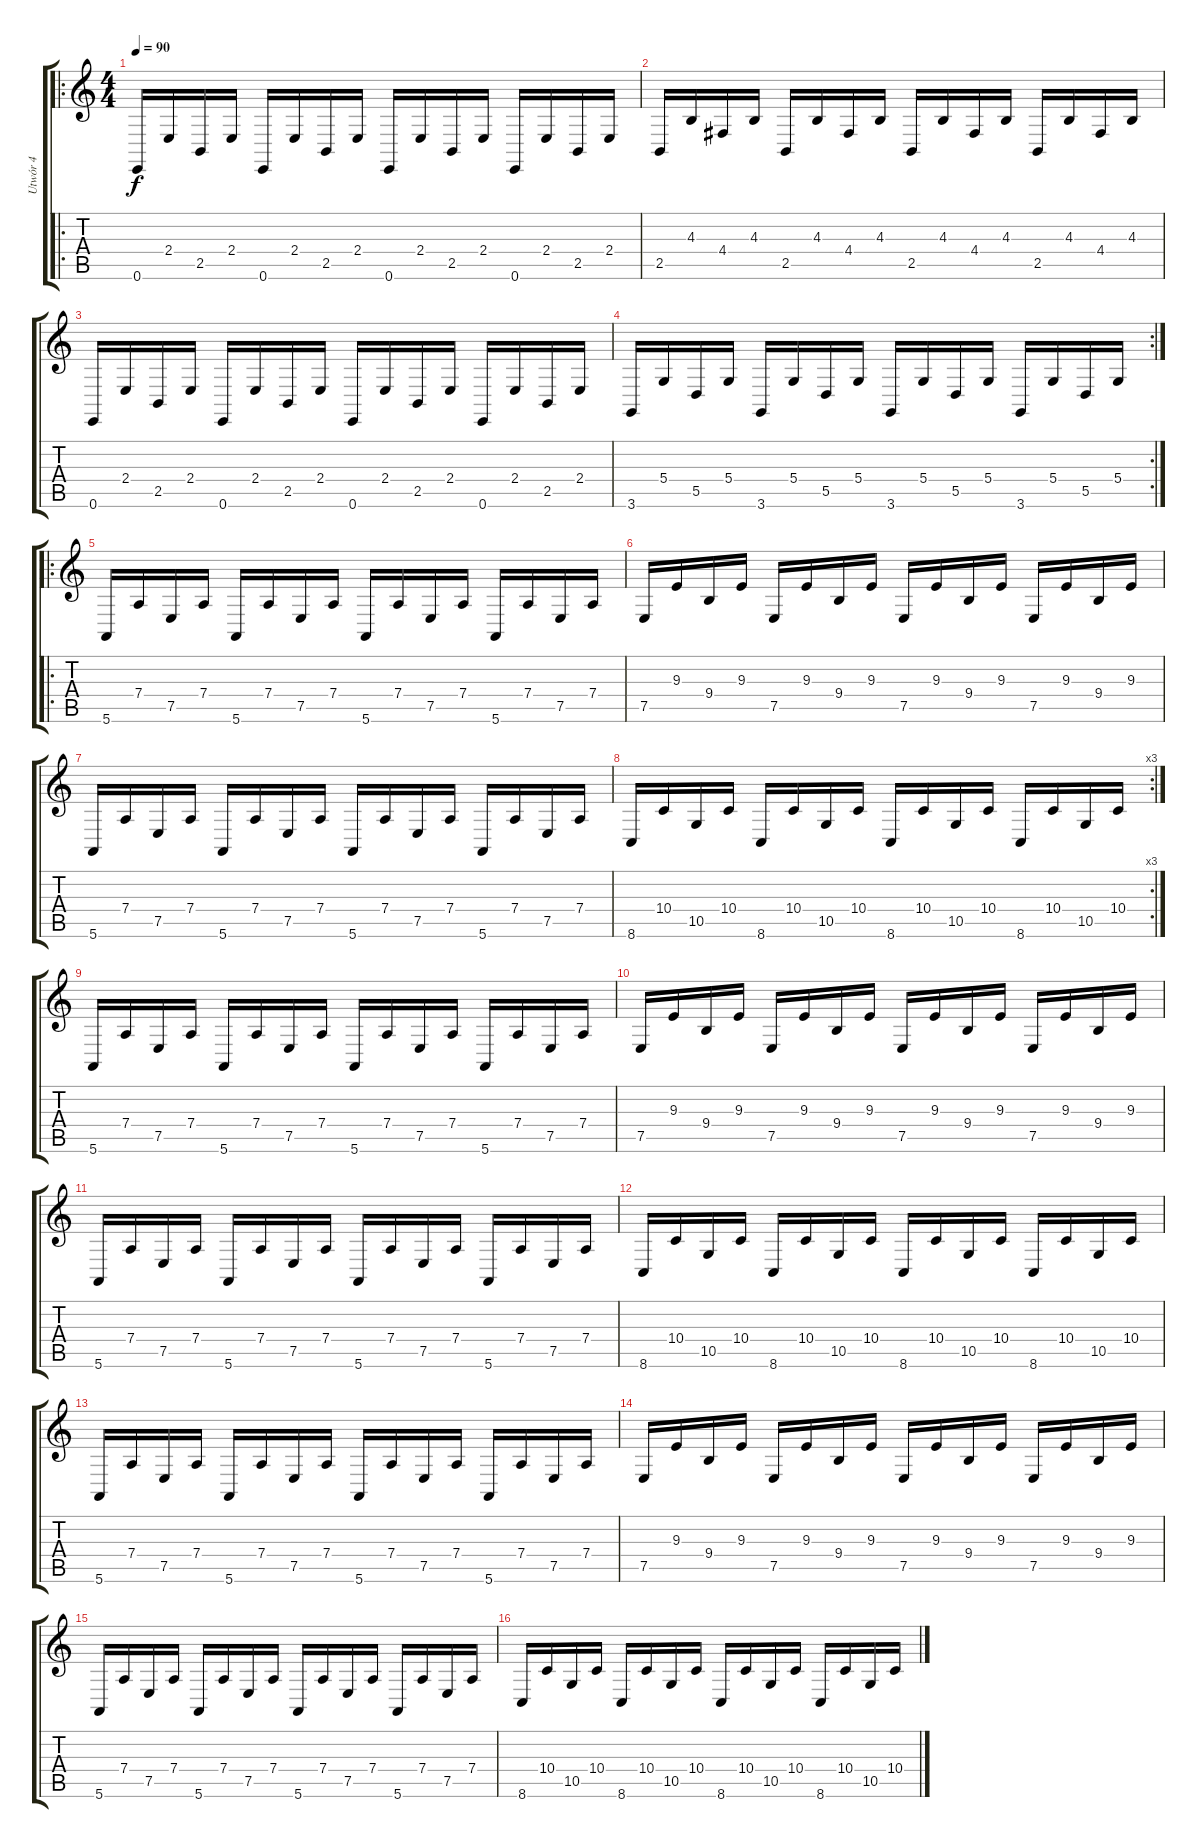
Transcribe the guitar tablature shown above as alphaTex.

\track ("Utwór 4" "Utwór 4") {instrument acousticgrandpiano}
\staff {score tabs}
\tuning (E4 B3 G3 D3 A2 E2) {hide}
\ro
\ts (4 4)
\tempo 90
\clef g2
\ks c
0.6.16{dy f} 2.4.16 2.5.16 2.4.16 0.6.16 2.4.16 2.5.16 2.4.16 0.6.16 2.4.16 2.5.16 2.4.16 0.6.16 2.4.16 2.5.16 2.4.16 |
2.5.16 4.3.16 4.4.16 4.3.16 2.5.16 4.3.16 4.4.16 4.3.16 2.5.16 4.3.16 4.4.16 4.3.16 2.5.16 4.3.16 4.4.16 4.3.16 |
0.6.16 2.4.16 2.5.16 2.4.16 0.6.16 2.4.16 2.5.16 2.4.16 0.6.16 2.4.16 2.5.16 2.4.16 0.6.16 2.4.16 2.5.16 2.4.16 |
\rc 2
3.6.16 5.4.16 5.5.16 5.4.16 3.6.16 5.4.16 5.5.16 5.4.16 3.6.16 5.4.16 5.5.16 5.4.16 3.6.16 5.4.16 5.5.16 5.4.16 |
\ro
5.6.16 7.4.16 7.5.16 7.4.16 5.6.16 7.4.16 7.5.16 7.4.16 5.6.16 7.4.16 7.5.16 7.4.16 5.6.16 7.4.16 7.5.16 7.4.16 |
7.5.16 9.3.16 9.4.16 9.3.16 7.5.16 9.3.16 9.4.16 9.3.16 7.5.16 9.3.16 9.4.16 9.3.16 7.5.16 9.3.16 9.4.16 9.3.16 |
5.6.16 7.4.16 7.5.16 7.4.16 5.6.16 7.4.16 7.5.16 7.4.16 5.6.16 7.4.16 7.5.16 7.4.16 5.6.16 7.4.16 7.5.16 7.4.16 |
\rc 3
8.6.16 10.4.16 10.5.16 10.4.16 8.6.16 10.4.16 10.5.16 10.4.16 8.6.16 10.4.16 10.5.16 10.4.16 8.6.16 10.4.16 10.5.16 10.4.16 |
5.6.16 7.4.16 7.5.16 7.4.16 5.6.16 7.4.16 7.5.16 7.4.16 5.6.16 7.4.16 7.5.16 7.4.16 5.6.16 7.4.16 7.5.16 7.4.16 |
7.5.16 9.3.16 9.4.16 9.3.16 7.5.16 9.3.16 9.4.16 9.3.16 7.5.16 9.3.16 9.4.16 9.3.16 7.5.16 9.3.16 9.4.16 9.3.16 |
5.6.16 7.4.16 7.5.16 7.4.16 5.6.16 7.4.16 7.5.16 7.4.16 5.6.16 7.4.16 7.5.16 7.4.16 5.6.16 7.4.16 7.5.16 7.4.16 |
8.6.16 10.4.16 10.5.16 10.4.16 8.6.16 10.4.16 10.5.16 10.4.16 8.6.16 10.4.16 10.5.16 10.4.16 8.6.16 10.4.16 10.5.16 10.4.16 |
5.6.16 7.4.16 7.5.16 7.4.16 5.6.16 7.4.16 7.5.16 7.4.16 5.6.16 7.4.16 7.5.16 7.4.16 5.6.16 7.4.16 7.5.16 7.4.16 |
7.5.16 9.3.16 9.4.16 9.3.16 7.5.16 9.3.16 9.4.16 9.3.16 7.5.16 9.3.16 9.4.16 9.3.16 7.5.16 9.3.16 9.4.16 9.3.16 |
5.6.16 7.4.16 7.5.16 7.4.16 5.6.16 7.4.16 7.5.16 7.4.16 5.6.16 7.4.16 7.5.16 7.4.16 5.6.16 7.4.16 7.5.16 7.4.16 |
8.6.16 10.4.16 10.5.16 10.4.16 8.6.16 10.4.16 10.5.16 10.4.16 8.6.16 10.4.16 10.5.16 10.4.16 8.6.16 10.4.16 10.5.16 10.4.16
